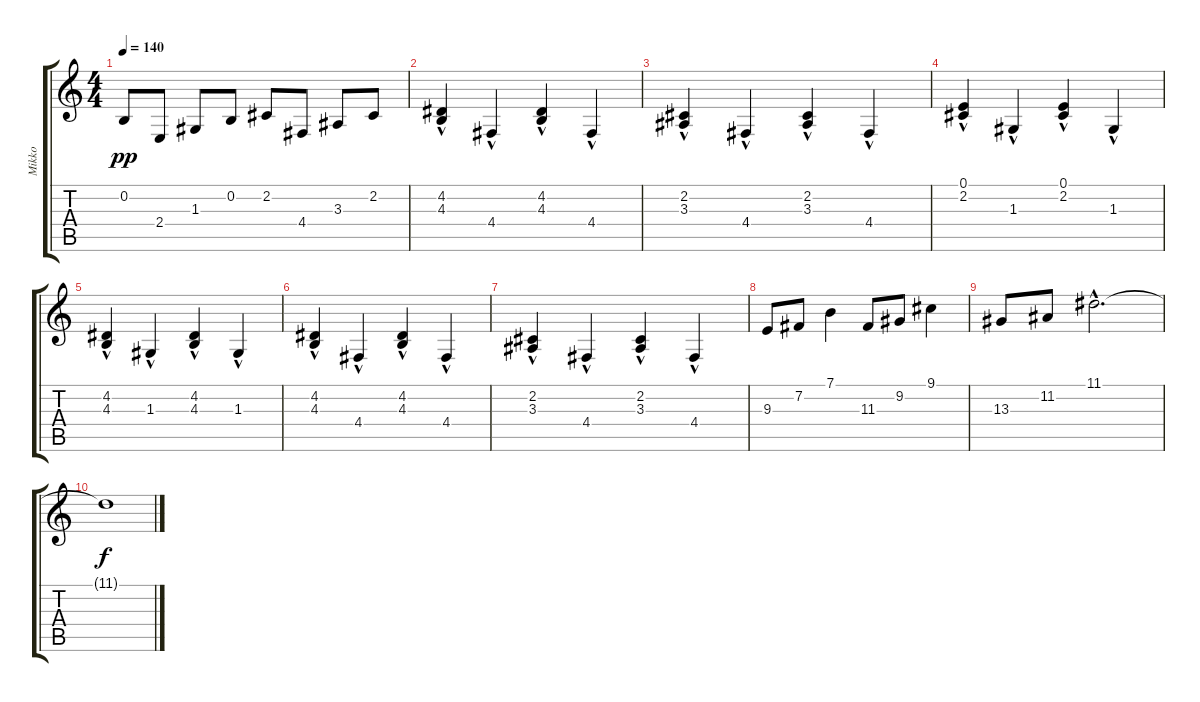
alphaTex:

\track ("Mikko" "Mikko") {instrument acousticgrandpiano}
\staff {score tabs}
\tuning (E4 B3 G3 D3 A2 E2) {hide}
\ts (4 4)
\tempo 140
\clef g2
\ks c
0.2.8{dy pp} 2.4.8 1.3.8 0.2.8 2.2.8 4.4.8 3.3.8 2.2.8 |
(4.2{hac} 4.3{hac}).4{volume 15 instrument acousticgrandpiano} 4.4{hac}.4 (4.2{hac} 4.3{hac}).4 4.4{hac}.4 |
(2.2{hac} 3.3{hac}).4 4.4{hac}.4 (2.2{hac} 3.3{hac}).4 4.4{hac}.4 |
(0.1{hac} 2.2{hac}).4 1.3{hac}.4 (0.1{hac} 2.2{hac}).4 1.3{hac}.4 |
(4.2{hac} 4.3{hac}).4 1.3{hac}.4 (4.2{hac} 4.3{hac}).4 1.3{hac}.4 |
(4.2{hac} 4.3{hac}).4 4.4{hac}.4 (4.2{hac} 4.3{hac}).4 4.4{hac}.4 |
(2.2{hac} 3.3{hac}).4 4.4{hac}.4 (2.2{hac} 3.3{hac}).4 4.4{hac}.4 |
9.3.8 7.2.8 7.1.4 11.3.8 9.2.8 9.1.4 |
13.3.8 11.2.8 11.1{hac}.2{d} |
11.1{t}.1{dy f}
